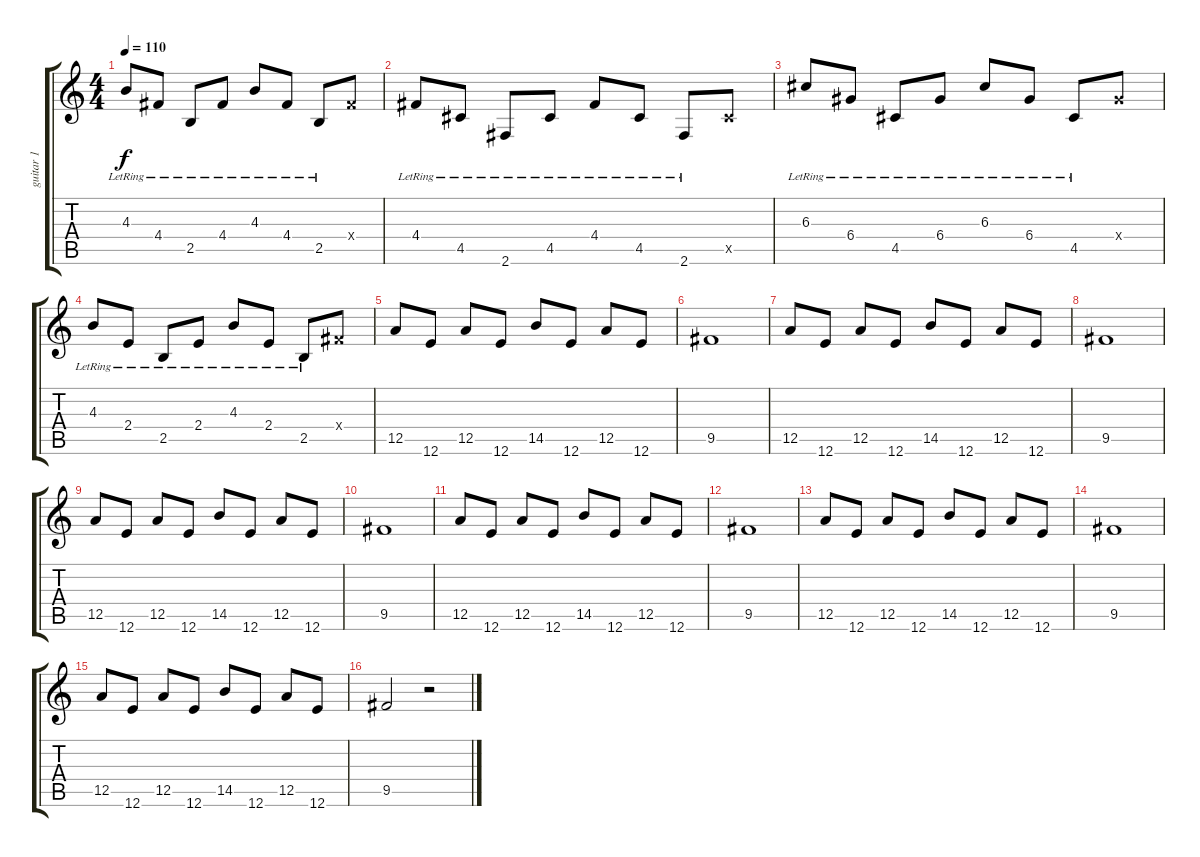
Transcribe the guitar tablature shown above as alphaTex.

\track ("guitar 1" "guitar 1") {instrument electricguitarclean}
\staff {score tabs}
\tuning (E4 B3 G3 D3 A2 E2) {hide}
\ts (4 4)
\tempo 110
\clef g2
\ks c
4.3{lr}.8{dy f} 4.4{lr}.8 2.5{lr}.8 4.4{lr}.8 4.3{lr}.8 4.4{lr}.8 2.5{lr}.8 4.4{x}.8 |
4.4{lr}.8 4.5{lr}.8 2.6{lr}.8 4.5{lr}.8 4.4{lr}.8 4.5{lr}.8 2.6{lr}.8 4.5{x}.8 |
6.3{lr}.8 6.4{lr}.8 4.5{lr}.8 6.4{lr}.8 6.3{lr}.8 6.4{lr}.8 4.5{lr}.8 6.4{x}.8 |
4.3{lr}.8 2.4{lr}.8 2.5{lr}.8 2.4{lr}.8 4.3{lr}.8 2.4{lr}.8 2.5{lr}.8 4.4{x}.8 |
12.5.8 12.6.8 12.5.8 12.6.8 14.5.8 12.6.8 12.5.8 12.6.8 |
9.5.1 |
12.5.8 12.6.8 12.5.8 12.6.8 14.5.8 12.6.8 12.5.8 12.6.8 |
9.5.1 |
12.5.8 12.6.8 12.5.8 12.6.8 14.5.8 12.6.8 12.5.8 12.6.8 |
9.5.1 |
12.5.8 12.6.8 12.5.8 12.6.8 14.5.8 12.6.8 12.5.8 12.6.8 |
9.5.1 |
12.5.8 12.6.8 12.5.8 12.6.8 14.5.8 12.6.8 12.5.8 12.6.8 |
9.5.1 |
12.5.8 12.6.8 12.5.8 12.6.8 14.5.8 12.6.8 12.5.8 12.6.8 |
9.5.2 r.2
